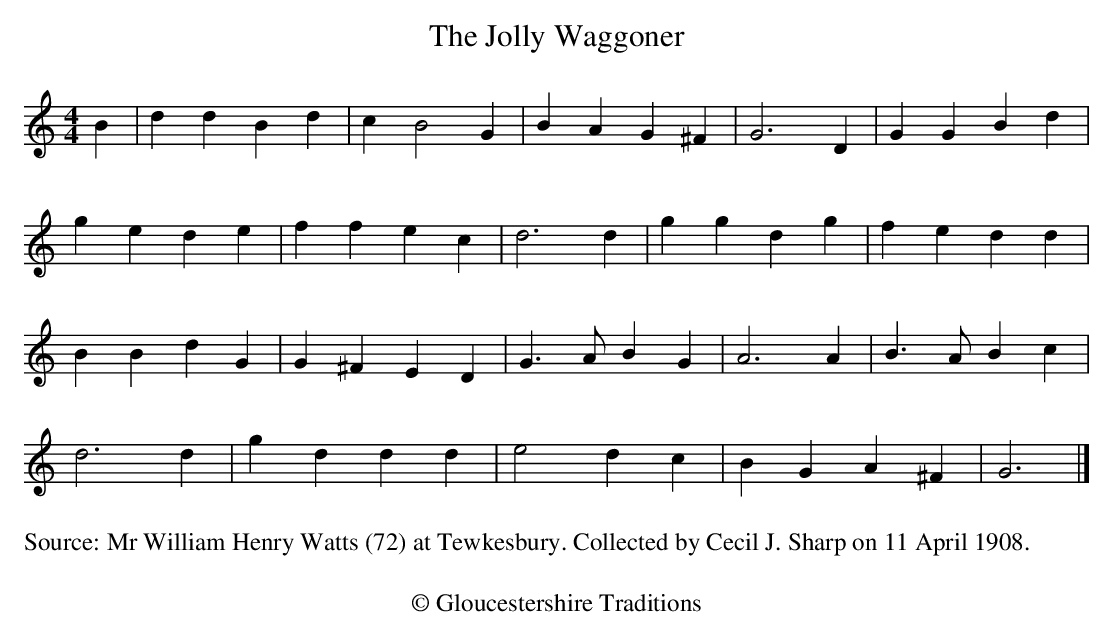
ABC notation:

X:1
T:Jolly Waggoner, The
M:4/4
L:1/8
K:Gmix
B2 | d2d2 B2d2 | c2B4 G2 | B2A2 G2^F2 | G6 D2 | G2G2 B2d2 |
g2e2 d2e2 | f2f2 e2c2 | d6 d2 | g2g2 d2g2 | f2e2 d2d2 |
B2B2 d2G2 | G2^F2 E2D2 | G3A B2G2 | A6 A2 | B3A B2c2 |
d6 d2 | g2d2 d2d2 | e4 d2c2 | B2G2 A2^F2 | G6 |]
w:~~
